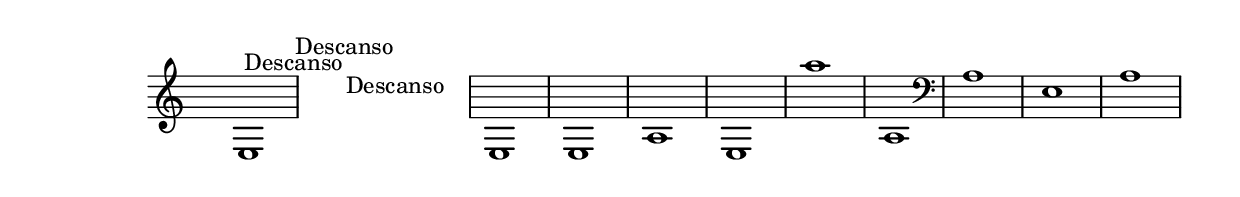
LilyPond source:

\version "2.16.0"

%%\header { texidoc="1 - Nota Nova"}

\relative c {
  \override Staff.TimeSignature #'transparent = ##t
  \override Score.BarNumber #'transparent = ##t
  \override Score.RehearsalMark #'font-size = #-2

  %% CLARINETE
  \tag #'cl {
    e1
  }
  %% FLAUTA
  \tag #'fl {
    \override Staff.Clef #'transparent = ##t
    \stopStaff
    s^\markup {\hspace #-7 "Descanso"}
  }
  %% OBOÉ
  \tag #'ob {
    \override Staff.Clef #'transparent = ##t
    \stopStaff
    s^\markup {\hspace #-7 "Descanso"}
  }
  %% SAX ALTO
  \tag #'saxa {
    \override Staff.Clef #'transparent = ##t
    \stopStaff
    s^\markup {\hspace #-7 "Descanso"}
  }
  %% SAX TENOR
  \tag #'saxt {
    \override Staff.Clef #'transparent = ##f
    \startStaff
    e
  }
  %% SAX GENES
  \tag #'saxg {
    e
  }
  %% TROMPETE
  \tag #'tpt {
    a
  }
  %% TROMPA
  \tag #'tpa {
    e
  }
  %% TROMPA OP AGUDO
  \tag #'tpaopag {
    a''
  }
  %% TROMPA OP
  \tag #'tpaop {
    a,,
  }
  %% TROMBONE
  \tag #'tbn {
    \clef bass
    a
  }
  %% TUBA MIB
  \tag #'tbamib {
    \clef bass
    e
  }
  %% TUBA SIB
  \tag #'tbasib {
    \clef bass
    a
  }

  %% END DOCUMENT
}
